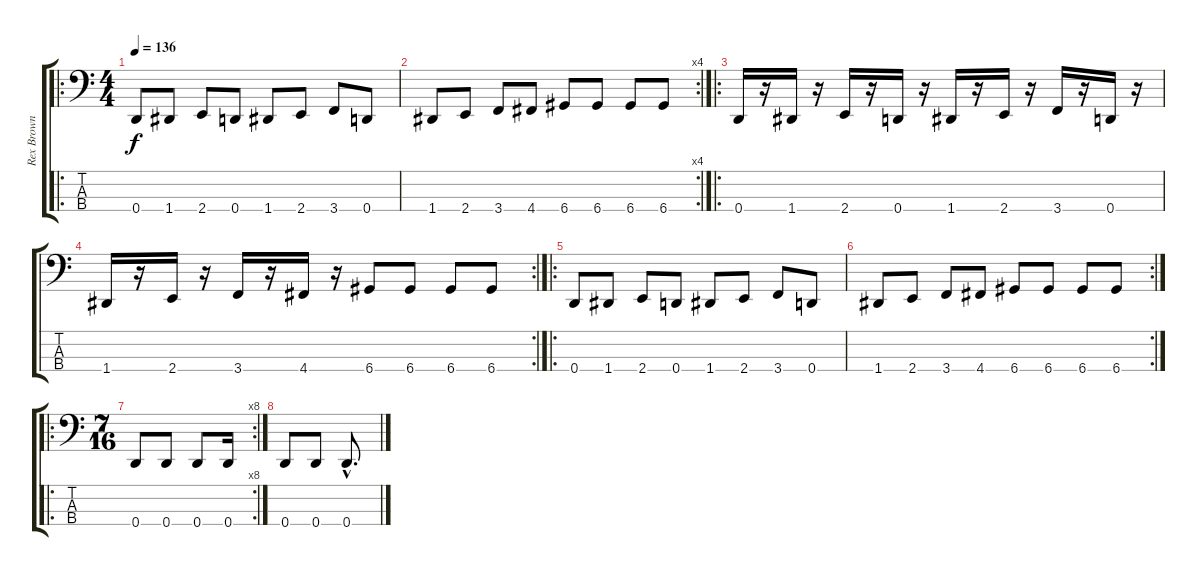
\track ("Rex Brown" "Rex Brown") {instrument electricbasspick}
\staff {score tabs}
\tuning (G2 D2 A1 D1) {hide}
\ro
\ts (4 4)
\tempo 136
\clef f4
\ks c
0.4.8{dy f} 1.4.8 2.4.8 0.4.8 1.4.8 2.4.8 3.4.8 0.4.8 |
\rc 4
1.4.8 2.4.8 3.4.8 4.4.8 6.4.8 6.4.8 6.4.8 6.4.8 |
\ro
0.4.16 r.16 1.4.16 r.16 2.4.16 r.16 0.4.16 r.16 1.4.16 r.16 2.4.16 r.16 3.4.16 r.16 0.4.16 r.16 |
\rc 2
1.4.16 r.16 2.4.16 r.16 3.4.16 r.16 4.4.16 r.16 6.4.8 6.4.8 6.4.8 6.4.8 |
\ro
0.4.8 1.4.8 2.4.8 0.4.8 1.4.8 2.4.8 3.4.8 0.4.8 |
\rc 2
1.4.8 2.4.8 3.4.8 4.4.8 6.4.8 6.4.8 6.4.8 6.4.8 |
\ro
\rc 8
\ts (7 16)
0.4.8 0.4.8 0.4.8 0.4.16 |
0.4.8 0.4.8 0.4{hac}.8{d}
